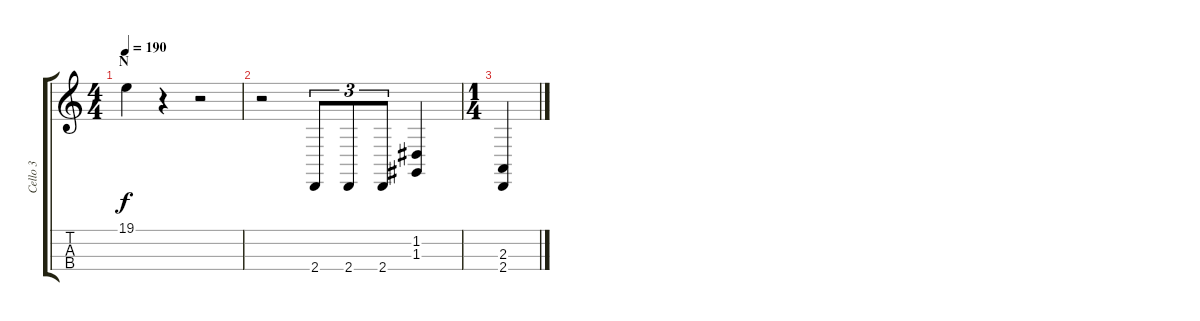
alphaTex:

\track ("Cello 3" "Cello 3") {instrument cello}
\staff {score tabs}
\tuning (A3 D3 G2 C2) {hide}
\ts (4 4)
\section ("" "N")
\tempo 190
\clef g2
\ks c
19.1.4{dy f} r.4 r.2 |
r.2 2.4.8{tu (3 2)} 2.4.8{tu (3 2)} 2.4.8{tu (3 2)} (1.2 1.3).4 |
\ts (1 4)
(2.3 2.4).4
